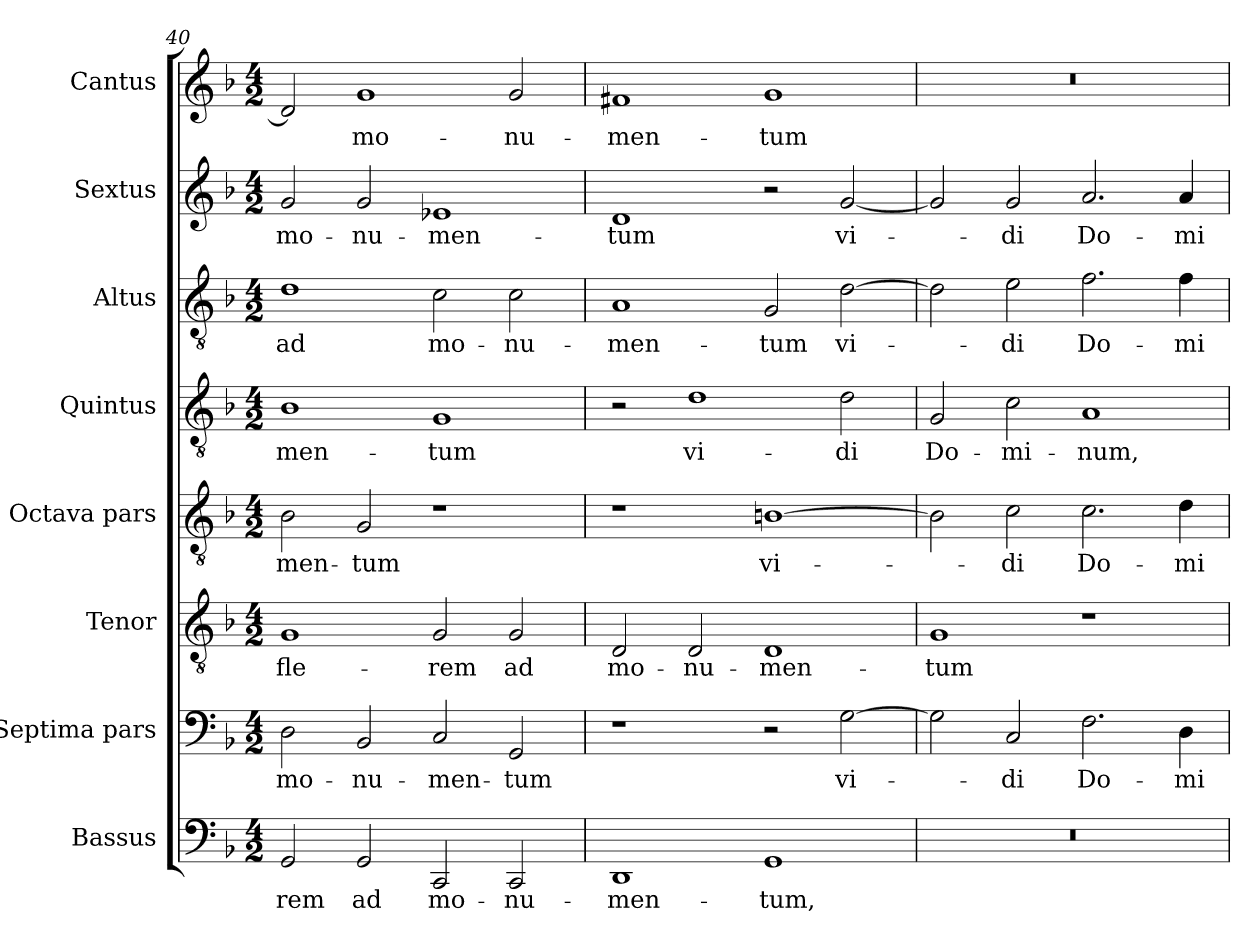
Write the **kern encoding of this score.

**kern	**text	**kern	**text	**kern	**text	**kern	**text	**kern	**text	**kern	**text	**kern	**text	**kern	**text
*part8	*part8	*part7	*part7	*part6	*part6	*part5	*part5	*part4	*part4	*part3	*part3	*part2	*part2	*part1	*part1
*staff8	*staff8	*staff7	*staff7	*staff6	*staff6	*staff5	*staff5	*staff4	*staff4	*staff3	*staff3	*staff2	*staff2	*staff1	*staff1
*I"Bassus	*	*I"Septima pars	*	*I"Tenor	*	*I"Octava pars	*	*I"Quintus	*	*I"Altus	*	*I"Sextus	*	*I"Cantus	*
*I'B.	*	*	*	*I'T.	*	*	*	*	*	*I'A.	*	*	*	*I'C.	*
*clefF4	*	*clefF4	*	*clefGv2	*	*clefGv2	*	*clefGv2	*	*clefGv2	*	*clefG2	*	*clefG2	*
*	*	*	*	*ITrd7c12	*	*ITrd7c12	*	*ITrd7c12	*	*ITrd7c12	*	*	*	*	*
*k[b-]	*	*k[b-]	*	*k[b-]	*	*k[b-]	*	*k[b-]	*	*k[b-]	*	*k[b-]	*	*k[b-]	*
*F:	*	*F:	*	*F:	*	*F:	*	*F:	*	*F:	*	*F:	*	*F:	*
*M4/2	*	*M4/2	*	*M4/2	*	*M4/2	*	*M4/2	*	*M4/2	*	*M4/2	*	*M4/2	*
=40	=40	=40	=40	=40	=40	=40	=40	=40	=40	=40	=40	=40	=40	=40	=40
!	!LO:LY:b	!	!LO:LY:b	!	!LO:LY:b	!	!LO:LY:b	!	!LO:LY:b	!	!LO:LY:b	!	!LO:LY:b	!	!
2GG/	-rem	2D\	mo-	1GG	fle-	2BB-\	-men-	1BB-	-men-	1D	ad	2g/	mo-	2d/]	.
!	!LO:LY:b	!	!LO:LY:b	!	!	!	!LO:LY:b	!	!	!	!	!	!LO:LY:b	!	!LO:LY:b
2GG/	ad	2BB-/	-nu-	.	.	2GG/	-tum	.	.	.	.	2g/	-nu-	1g	mo-
!	!LO:LY:b	!	!LO:LY:b	!	!LO:LY:b	!	!	!	!LO:LY:b	!	!LO:LY:b	!	!LO:LY:b	!	!
2CC/	mo-	2C/	-men-	2GG/	-rem	1r	.	1GG	-tum	2C\	mo-	1e-X	-men-	.	.
!	!LO:LY:b	!	!LO:LY:b	!	!LO:LY:b	!	!	!	!	!	!LO:LY:b	!	!	!	!LO:LY:b
2CC/	-nu-	2GG/	-tum	2GG/	ad	.	.	.	.	2C\	-nu-	.	.	2g/	-nu-
=41	=41	=41	=41	=41	=41	=41	=41	=41	=41	=41	=41	=41	=41	=41	=41
!	!LO:LY:b	!	!	!	!LO:LY:b	!	!	!	!	!	!LO:LY:b	!	!LO:LY:b	!	!LO:LY:b
1DD	-men-	1r	.	2DD/	mo-	1r	.	2r	.	1AA	-men-	1d	-tum	1f#X	-men-
!	!	!	!	!	!LO:LY:b	!	!	!	!LO:LY:b	!	!	!	!	!	!
.	.	.	.	2DD/	-nu-	.	.	1D	vi-	.	.	.	.	.	.
!	!LO:LY:b	!	!	!	!LO:LY:b	!	!LO:LY:b	!	!	!	!LO:LY:b	!	!	!	!LO:LY:b
1GG	-tum,	2r	.	1DD	-men-	[>1BBn	vi-	.	.	2GG/	-tum	2r	.	1g	-tum
!	!	!	!LO:LY:b	!	!	!	!	!	!LO:LY:b	!	!LO:LY:b	!	!LO:LY:b	!	!
.	.	[>2G\	vi-	.	.	.	.	2D\	-di	[>2D\	vi-	[<2g/	vi-	.	.
!!LO:LB:g=z
=42	=42	=42	=42	=42	=42	=42	=42	=42	=42	=42	=42	=42	=42	=42	=42
!LO:N:vis=1	!	!	!	!	!LO:LY:b	!	!	!	!LO:LY:b	!	!	!	!	!LO:N:vis=1	!
0r	.	2G\]	.	1GG	-tum	2BB\]	.	2GG/	Do-	2D\]	.	2g/]	.	0r	.
!	!	!	!LO:LY:b	!	!	!	!LO:LY:b	!	!LO:LY:b	!	!LO:LY:b	!	!LO:LY:b	!	!
.	.	2C/	-di	.	.	2C\	-di	2C\	-mi-	2E\	-di	2g/	-di	.	.
!	!	!	!LO:LY:b	!	!	!	!LO:LY:b	!	!LO:LY:b	!	!LO:LY:b	!	!LO:LY:b	!	!
.	.	2.F\	Do-	1r	.	2.C\	Do-	1AA	-num,	2.F\	Do-	2.a/	Do-	.	.
!	!	!	!LO:LY:b	!	!	!	!LO:LY:b	!	!	!	!LO:LY:b	!	!LO:LY:b	!	!
.	.	4D\	-mi-	.	.	4D\	-mi-	.	.	4F\	-mi-	4a/	-mi-	.	.
=	=	=	=	=	=	=	=	=	=	=	=	=	=	=	=
*-	*-	*-	*-	*-	*-	*-	*-	*-	*-	*-	*-	*-	*-	*-	*-
